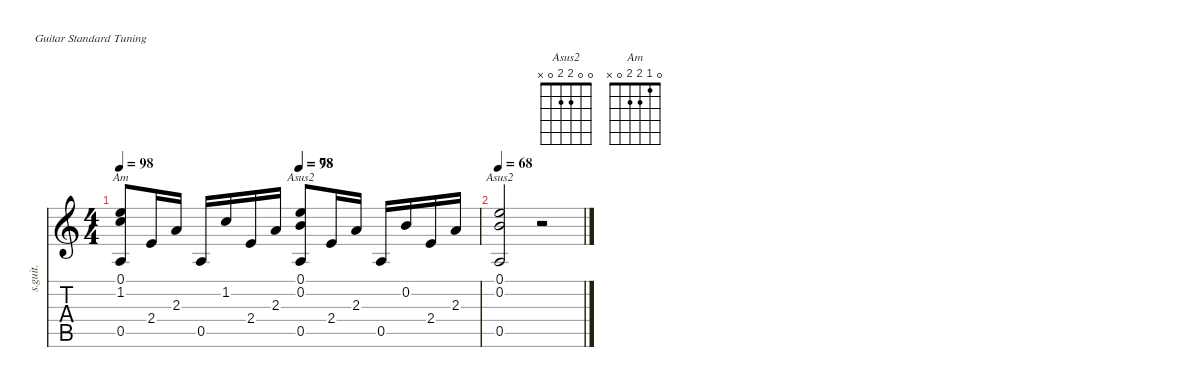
\defaultSystemsLayout 4
\hideDynamics
\bracketExtendMode nobrackets
\track ("guitare1" "s.guit.") {instrument acousticguitarsteel}
\staff {score tabs}
\tuning (E4 B3 G3 D3 A2 E2)
\chord ("Asus2" 0 0 2 2 0 x)
\chord ("Am" 0 1 2 2 0 x)
\ts (4 4)
\tempo 98
\tempo (78 0.4999)
\tempo (98 0.5)
\clef g2
\ks c
(0.1 1.2 0.5).8{ch "Am" dy f beam Up} 2.4.16{beam Up} 2.3.16{beam Up} 0.5.16{beam Up} 1.2.16{beam Up} 2.4.16{beam Up} 2.3.16{beam Up} (0.1 0.2 0.5).8{ch "Asus2" beam Up} 2.4.16{beam Up} 2.3.16{beam Up} 0.5.16{beam Up} 0.2.16{beam Up} 2.4.16{beam Up} 2.3.16{beam Up} |
\tempo 68
(0.1 0.2 0.5).2{ch "Asus2" beam Up} r.2{beam Down}
